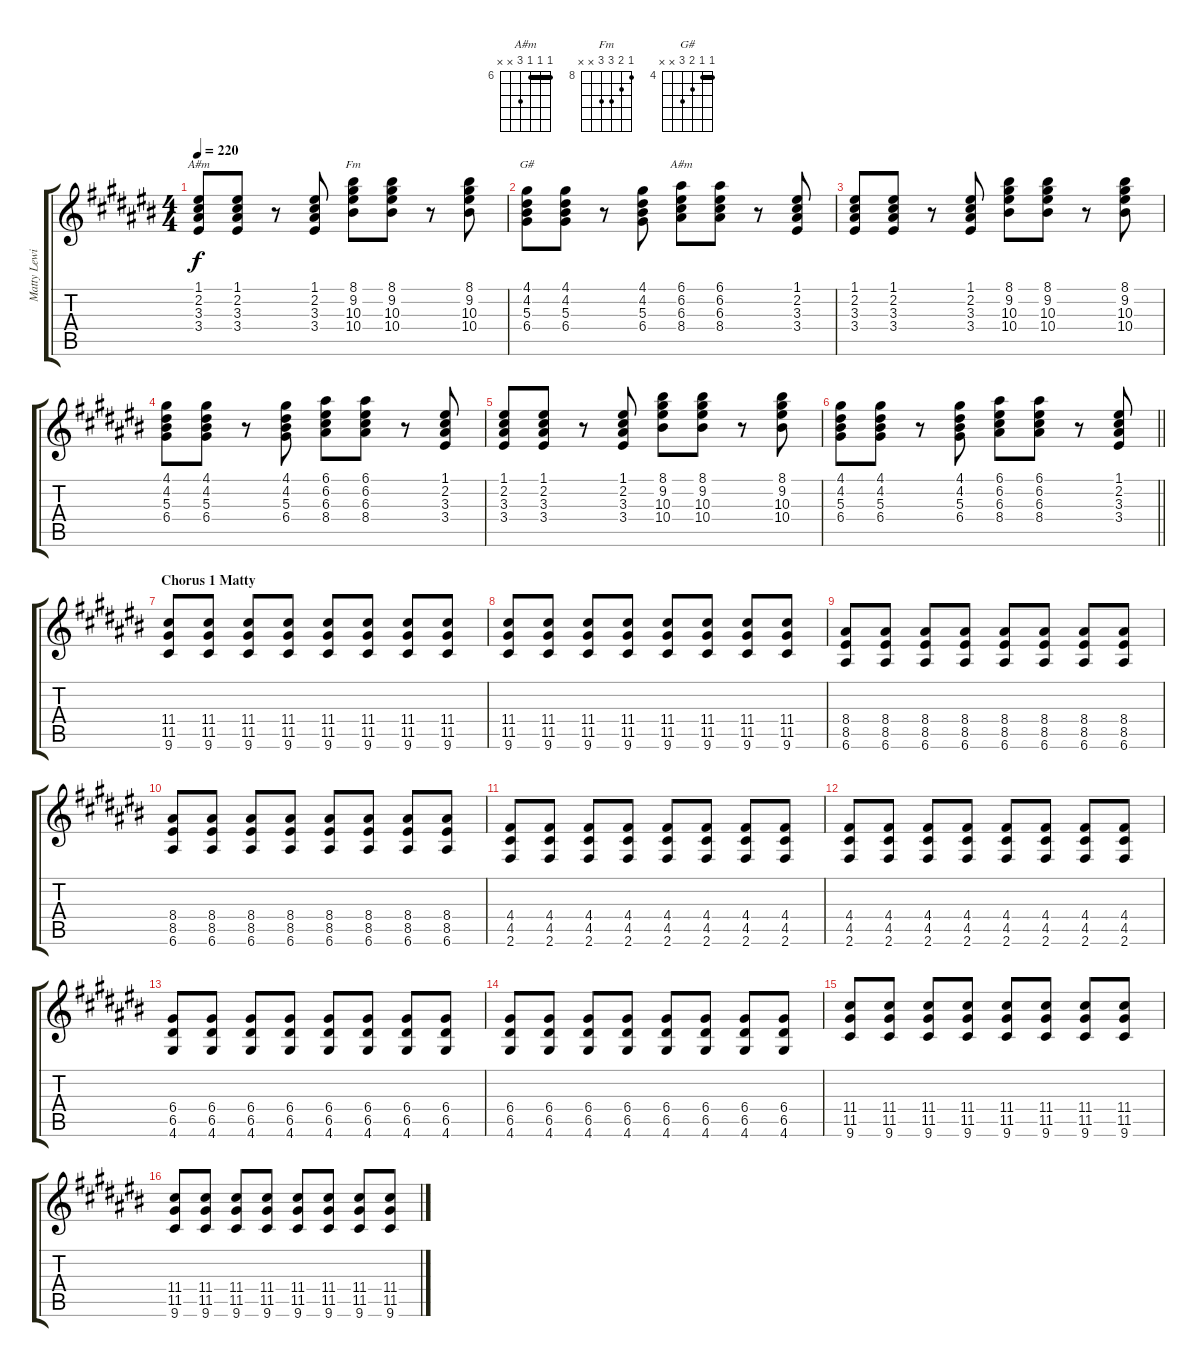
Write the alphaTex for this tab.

\track ("Matty Lewis" "Matty Lewi") {instrument distortionguitar}
\staff {score tabs}
\tuning (E4 B3 G3 D3 A2 E2) {hide}
\chord ("A#m" 1 2 3 3 x x)
\chord ("Fm" 8 9 10 10 x x) {firstfret 8}
\chord ("G#" 4 4 5 6 x x) {firstfret 4 barre 4}
\chord ("A#m" 6 6 6 8 x x) {firstfret 6 barre 6}
\ts (4 4)
\tempo 220
\clef g2
\ks a#minor
(1.1 2.2 3.3 3.4).8{ch "A#m" dy f} (1.1 2.2 3.3 3.4).8 r.8 (1.1 2.2 3.3 3.4).8 (8.1 9.2 10.3 10.4).8{ch "Fm"} (8.1 9.2 10.3 10.4).8 r.8 (8.1 9.2 10.3 10.4).8 |
(4.1 4.2 5.3 6.4).8{ch "G#"} (4.1 4.2 5.3 6.4).8 r.8 (4.1 4.2 5.3 6.4).8 (6.1 6.2 6.3 8.4).8{ch "A#m"} (6.1 6.2 6.3 8.4).8 r.8 (1.1 2.2 3.3 3.4).8 |
(1.1 2.2 3.3 3.4).8 (1.1 2.2 3.3 3.4).8 r.8 (1.1 2.2 3.3 3.4).8 (8.1 9.2 10.3 10.4).8 (8.1 9.2 10.3 10.4).8 r.8 (8.1 9.2 10.3 10.4).8 |
(4.1 4.2 5.3 6.4).8 (4.1 4.2 5.3 6.4).8 r.8 (4.1 4.2 5.3 6.4).8 (6.1 6.2 6.3 8.4).8 (6.1 6.2 6.3 8.4).8 r.8 (1.1 2.2 3.3 3.4).8 |
(1.1 2.2 3.3 3.4).8 (1.1 2.2 3.3 3.4).8 r.8 (1.1 2.2 3.3 3.4).8 (8.1 9.2 10.3 10.4).8 (8.1 9.2 10.3 10.4).8 r.8 (8.1 9.2 10.3 10.4).8 |
\barLineRight lightlight
(4.1 4.2 5.3 6.4).8 (4.1 4.2 5.3 6.4).8 r.8 (4.1 4.2 5.3 6.4).8 (6.1 6.2 6.3 8.4).8 (6.1 6.2 6.3 8.4).8 r.8 (1.1 2.2 3.3 3.4).8 |
\section ("" "Chorus 1 Matty")
(11.4 11.5 9.6).8 (11.4 11.5 9.6).8 (11.4 11.5 9.6).8 (11.4 11.5 9.6).8 (11.4 11.5 9.6).8 (11.4 11.5 9.6).8 (11.4 11.5 9.6).8 (11.4 11.5 9.6).8 |
(11.4 11.5 9.6).8 (11.4 11.5 9.6).8 (11.4 11.5 9.6).8 (11.4 11.5 9.6).8 (11.4 11.5 9.6).8 (11.4 11.5 9.6).8 (11.4 11.5 9.6).8 (11.4 11.5 9.6).8 |
(8.4 8.5 6.6).8 (8.4 8.5 6.6).8 (8.4 8.5 6.6).8 (8.4 8.5 6.6).8 (8.4 8.5 6.6).8 (8.4 8.5 6.6).8 (8.4 8.5 6.6).8 (8.4 8.5 6.6).8 |
(8.4 8.5 6.6).8 (8.4 8.5 6.6).8 (8.4 8.5 6.6).8 (8.4 8.5 6.6).8 (8.4 8.5 6.6).8 (8.4 8.5 6.6).8 (8.4 8.5 6.6).8 (8.4 8.5 6.6).8 |
(4.4 4.5 2.6).8 (4.4 4.5 2.6).8 (4.4 4.5 2.6).8 (4.4 4.5 2.6).8 (4.4 4.5 2.6).8 (4.4 4.5 2.6).8 (4.4 4.5 2.6).8 (4.4 4.5 2.6).8 |
(4.4 4.5 2.6).8 (4.4 4.5 2.6).8 (4.4 4.5 2.6).8 (4.4 4.5 2.6).8 (4.4 4.5 2.6).8 (4.4 4.5 2.6).8 (4.4 4.5 2.6).8 (4.4 4.5 2.6).8 |
(6.4 6.5 4.6).8 (6.4 6.5 4.6).8 (6.4 6.5 4.6).8 (6.4 6.5 4.6).8 (6.4 6.5 4.6).8 (6.4 6.5 4.6).8 (6.4 6.5 4.6).8 (6.4 6.5 4.6).8 |
(6.4 6.5 4.6).8 (6.4 6.5 4.6).8 (6.4 6.5 4.6).8 (6.4 6.5 4.6).8 (6.4 6.5 4.6).8 (6.4 6.5 4.6).8 (6.4 6.5 4.6).8 (6.4 6.5 4.6).8 |
(11.4 11.5 9.6).8 (11.4 11.5 9.6).8 (11.4 11.5 9.6).8 (11.4 11.5 9.6).8 (11.4 11.5 9.6).8 (11.4 11.5 9.6).8 (11.4 11.5 9.6).8 (11.4 11.5 9.6).8 |
(11.4 11.5 9.6).8 (11.4 11.5 9.6).8 (11.4 11.5 9.6).8 (11.4 11.5 9.6).8 (11.4 11.5 9.6).8 (11.4 11.5 9.6).8 (11.4 11.5 9.6).8 (11.4 11.5 9.6).8
